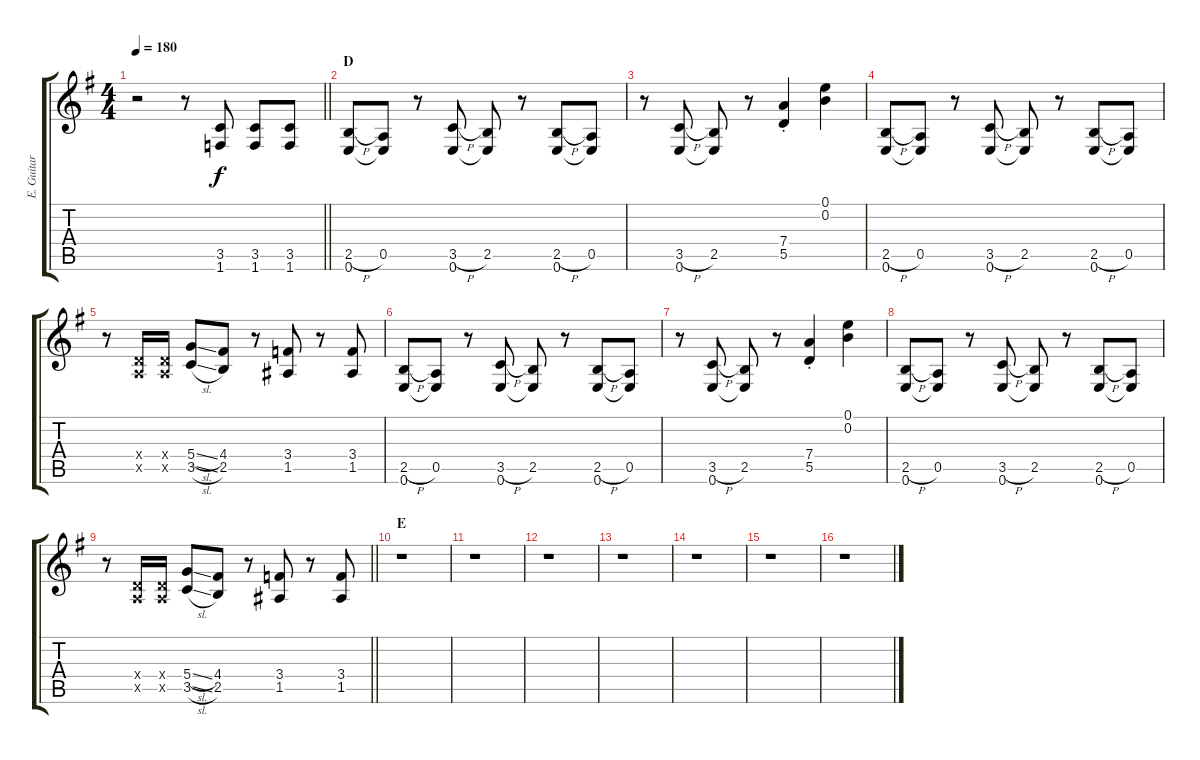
\track ("E. Guitar II" "E. Guitar ") {instrument overdrivenguitar}
\staff {score tabs}
\tuning (E4 B3 G3 D3 A2 E2) {hide}
\ts (4 4)
\tempo 180
\clef g2
\barLineRight lightlight
\ks g
r.2{dy f} r.8 (3.5 1.6).8 (3.5 1.6).8 (3.5 1.6).8 |
\section ("" "D")
(2.5{h} 0.6).8 (0.5 0.6{t}).8 r.8 (3.5{h} 0.6).8 (2.5 0.6{t}).8 r.8 (2.5{h} 0.6).8 (0.5 0.6{t}).8 |
r.8 (3.5{h} 0.6).8 (2.5 0.6{t}).8 r.8 (7.4{st} 5.5{st}).4 (0.1 0.2).4 |
(2.5{h} 0.6).8 (0.5 0.6{t}).8 r.8 (3.5{h} 0.6).8 (2.5 0.6{t}).8 r.8 (2.5{h} 0.6).8 (0.5 0.6{t}).8 |
r.8 (0.4{x} 0.5{x}).16 (0.4{x} 0.5{x}).16 (5.4{sl} 3.5{sl}).8 (4.4 2.5).8 r.8 (3.4 1.5).8 r.8 (3.4 1.5).8 |
(2.5{h} 0.6).8 (0.5 0.6{t}).8 r.8 (3.5{h} 0.6).8 (2.5 0.6{t}).8 r.8 (2.5{h} 0.6).8 (0.5 0.6{t}).8 |
r.8 (3.5{h} 0.6).8 (2.5 0.6{t}).8 r.8 (7.4{st} 5.5{st}).4 (0.1 0.2).4 |
(2.5{h} 0.6).8 (0.5 0.6{t}).8 r.8 (3.5{h} 0.6).8 (2.5 0.6{t}).8 r.8 (2.5{h} 0.6).8 (0.5 0.6{t}).8 |
\barLineRight lightlight
r.8 (0.4{x} 0.5{x}).16 (0.4{x} 0.5{x}).16 (5.4{sl} 3.5{sl}).8 (4.4 2.5).8 r.8 (3.4 1.5).8 r.8 (3.4 1.5).8 |
\section ("" "E")
r.1 |
r.1 |
r.1 |
r.1 |
r.1 |
r.1 |
r.1
